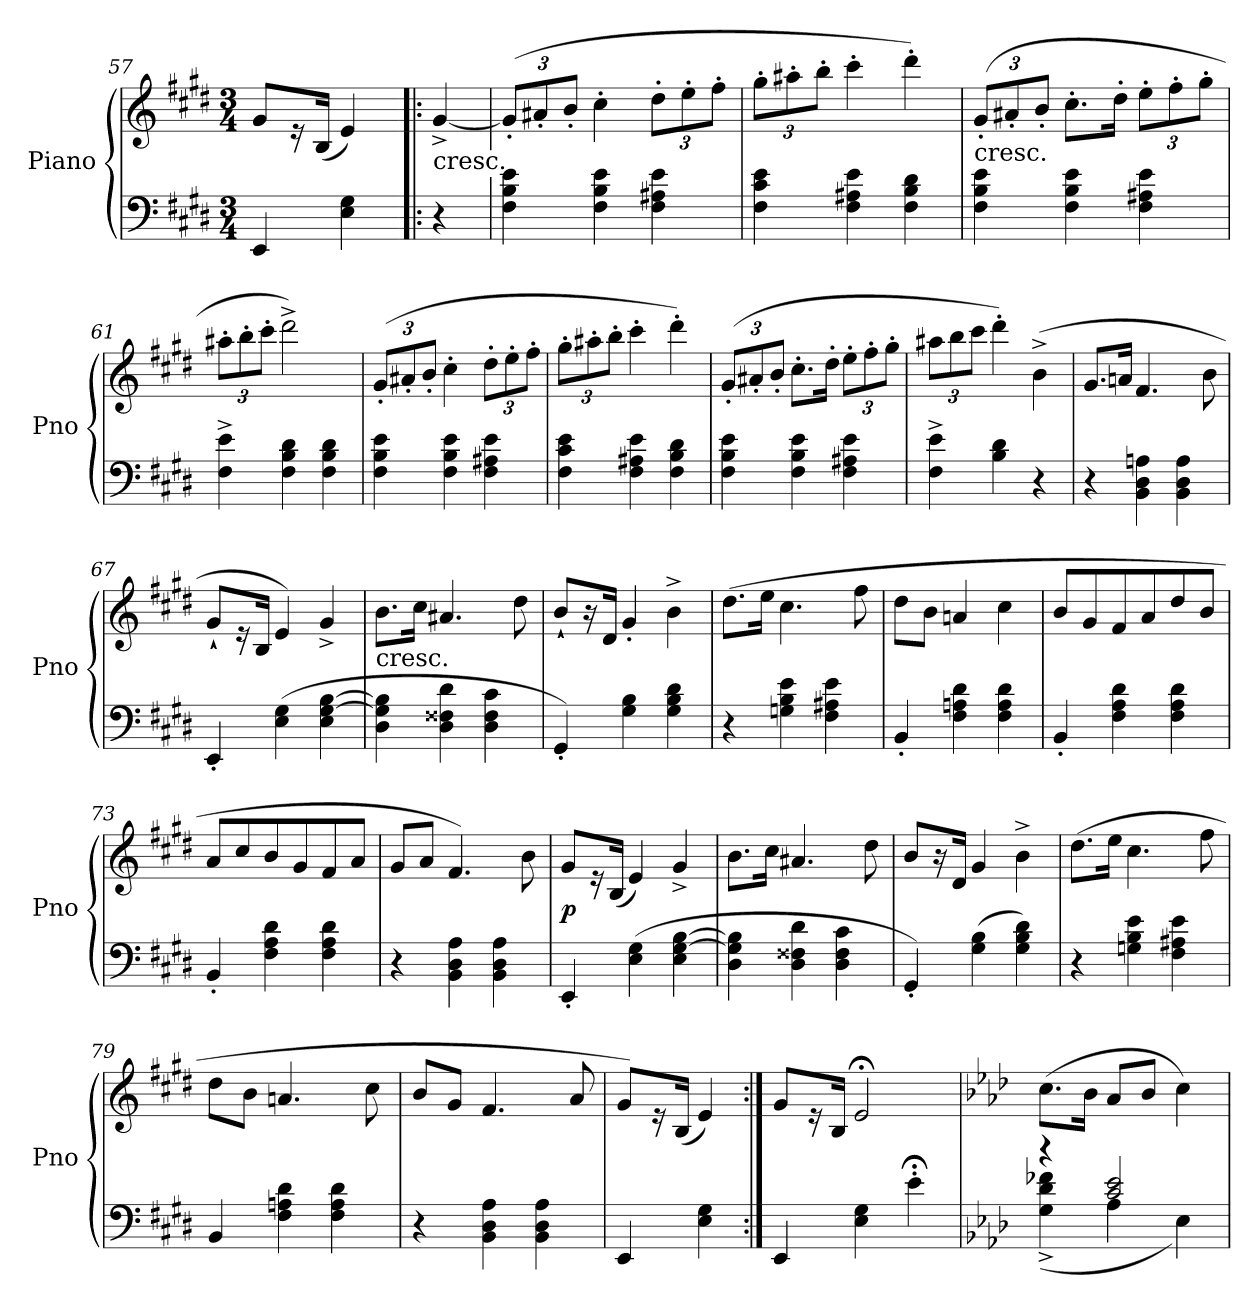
**kern	**kern	**dynam
*part1	*part1	*part1
*staff2	*staff1	*staff1/2
*I"Piano	*	*
*I'Pno	*	*
*clefF4	*clefG2	*
*k[f#c#g#d#]	*k[f#c#g#d#]	*
*M3/4	*M3/4	*
=57	=57	=57
4EE	8g#L	.
.	16r	.
.	(16BJk	.
4E 4G#	4e)	.
=!|:	=!|:	=!|:
!	!LO:TX:c:t=cresc.	!
4r	[4g#^	.
=58	=58	=58
4F# 4B 4e	(12g#'L]	.
.	12a#X'	.
.	12b'J	.
4F# 4B 4e	4cc#'	.
4F# 4A#X 4e	12dd#'L	.
.	12ee'	.
.	12ff#'J	.
=59	=59	=59
4F# 4c# 4e	12gg#'L	.
.	12aa#X'	.
.	12bb'J	.
4F# 4A#X 4e	4ccc#'	.
4F# 4B 4d#	4ddd#')	.
=60	=60	=60
!	!LO:TX:c:t=cresc.	!
4F# 4B 4e	(12g#'L	.
.	12a#X'	.
.	12b'J	.
4F# 4B 4e	8.cc#'L	.
.	16dd#'Jk	.
4F# 4A#X 4e	12ee'L	.
.	12ff#'	.
.	12gg#'J	.
=61	=61	=61
4F#^ 4e^	12aa#X'L	.
.	12bb'	.
.	12ccc#'J	.
4F# 4B 4d#	2ddd#^)	.
4F# 4B 4d#	.	.
=62	=62	=62
4F# 4B 4e	(12g#'L	.
.	12a#X'	.
.	12b'J	.
4F# 4B 4e	4cc#'	.
4F# 4A#X 4e	12dd#'L	.
.	12ee'	.
.	12ff#'J	.
=63	=63	=63
4F# 4c# 4e	12gg#'L	.
.	12aa#X'	.
.	12bb'J	.
4F# 4A#X 4e	4ccc#'	.
4F# 4B 4d#	4ddd#')	.
=64	=64	=64
4F# 4B 4e	(12g#'L	.
.	12a#X'	.
.	12b'J	.
4F# 4B 4e	8.cc#'L	.
.	16dd#'Jk	.
4F# 4A#X 4e	12ee'L	.
.	12ff#'	.
.	12gg#'J	.
=65	=65	=65
4F#^ 4e^	12aa#XL	.
.	12bb	.
.	12ccc#J	.
4B 4d#	4ddd#')	.
4r	(4b^	.
=66	=66	=66
4r	8.g#L	.
.	16anJk	.
4BB 4D# 4An	4.f#	.
4BB 4D# 4A	.	.
.	8b	.
=67	=67	=67
4EE'	8g#`L	.
.	16r	.
.	16BJk	.
(4E 4G#	4e)	.
4E [4G# [4B	4g#^	.
=68	=68	=68
!	!LO:TX:c:t=cresc.	!
4D# 4G#] 4B]	8.bL	.
.	16cc#Jk	.
4D# 4F##X 4d#	4.a#X	.
4D# 4F## 4c#	.	.
.	8dd#	.
=69	=69	=69
4GG#')	8b`L	.
.	16r	.
.	16d#Jk	.
4G# 4B	4g#'	.
4G# 4B 4d#	4b^	.
=70	=70	=70
4r	(8.dd#L	.
.	16eeJk	.
4Gn 4B 4e	4.cc#	.
4F# 4A#X 4e	.	.
.	8ff#	.
=71	=71	=71
4BB'	8dd#L	.
.	8bJ	.
4F# 4An 4d#	4an	.
4F# 4A 4d#	4cc#	.
=72	=72	=72
4BB'	8bL	.
.	8g#	.
4F# 4A 4d#	8f#	.
.	8a	.
4F# 4A 4d#	8dd#	.
.	8bJ	.
=73	=73	=73
4BB'	8aL	.
.	8cc#	.
4F# 4A 4d#	8b	.
.	8g#	.
4F# 4A 4d#	8f#	.
.	8aJ	.
=74	=74	=74
4r	8g#L	.
.	8aJ	.
4BB 4D# 4A	4.f#)	.
4BB 4D# 4A	.	.
.	8b	.
=75	=75	=75
4EE'	8g#L	p
.	16r	.
.	(16BJk	.
(4E 4G#	4e)	.
4E [4G# [4B	4g#^	.
=76	=76	=76
4D# 4G#] 4B]	8.bL	.
.	16cc#Jk	.
4D# 4F##X 4d#	4.a#X	.
4D# 4F## 4c#	.	.
.	8dd#	.
=77	=77	=77
4GG#')	8bL	.
.	16r	.
.	16d#Jk	.
(4G# 4B	4g#	.
4G# 4B 4d#)	4b^	.
=78	=78	=78
4r	(8.dd#L	.
.	16eeJk	.
4Gn 4B 4e	4.cc#	.
4F# 4A#X 4e	.	.
.	8ff#	.
=79	=79	=79
4BB	8dd#L	.
.	8bJ	.
4F# 4An 4d#	4.an	.
4F# 4A 4d#	.	.
.	8cc#	.
=80	=80	=80
4r	8bL	.
.	8g#J	.
4BB 4D# 4A	4.f#	.
4BB 4D# 4A	.	.
.	8a	.
=81	=81	=81
4EE	8g#L)	.
.	16r	.
.	(16BJk	.
4E 4G#	4e)	.
=82:|!	=82:|!	=82:|!
4EE	8g#L	.
.	16r	.
.	16BJk	.
4E 4G#	2e;<	.
4e;<'	.	.
=83	=83	=83
*k[b-e-a-d-]	*k[b-e-a-d-]	*
*^	*	*
4r	(4G^ 4d-^ 4f-X^	(8.ccL	.
.	.	16b-Jk	.
2c 2e-	4A-	8a-L	.
.	.	8b-J	.
.	4E-)	4cc)	.
*v	*v	*	*
=	=	=
*-	*-	*-
